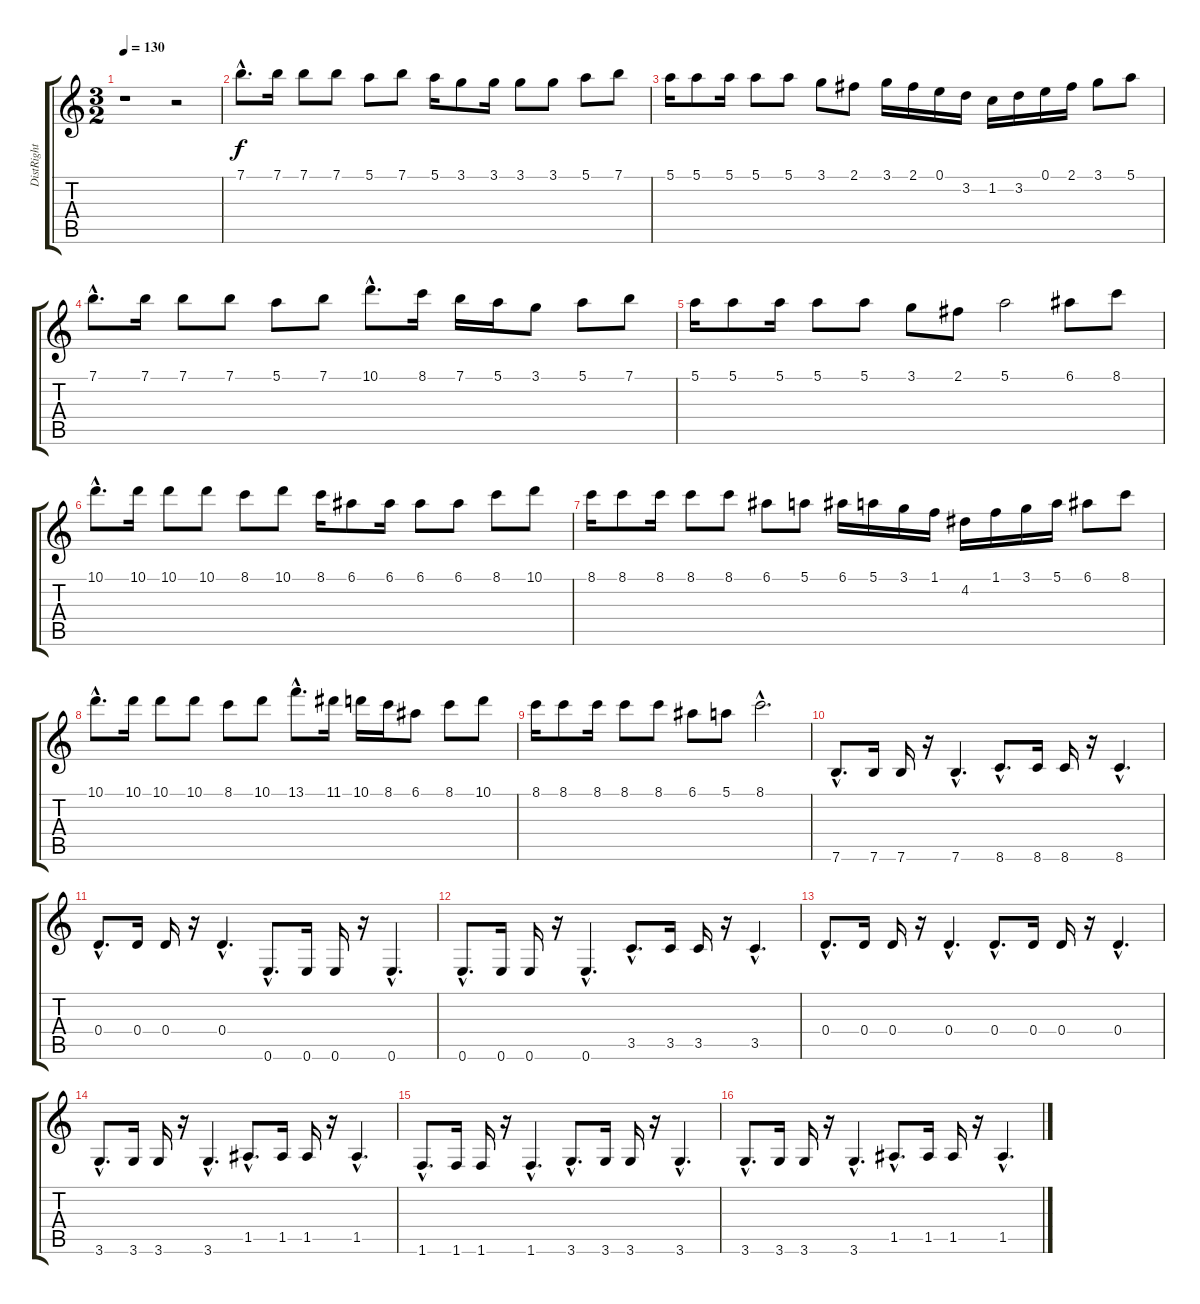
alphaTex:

\track ("DistRight" "DistRight") {instrument overdrivenguitar}
\staff {score tabs}
\tuning (E4 B3 G3 D3 A2 E2) {hide}
\ts (3 2)
\tempo 130
\clef g2
\ks c
r.1{dy f} r.2 |
7.1{hac}.8{d} 7.1.16 7.1.8 7.1.8 5.1.8 7.1.8 5.1.16 3.1.8 3.1.16 3.1.8 3.1.8 5.1.8 7.1.8 |
5.1.16 5.1.8 5.1.16 5.1.8 5.1.8 3.1.8 2.1.8 3.1.16 2.1.16 0.1.16 3.2.16 1.2.16 3.2.16 0.1.16 2.1.16 3.1.8 5.1.8 |
7.1{hac}.8{d} 7.1.16 7.1.8 7.1.8 5.1.8 7.1.8 10.1{hac}.8{d} 8.1.16 7.1.16 5.1.16 3.1.8 5.1.8 7.1.8 |
5.1.16 5.1.8 5.1.16 5.1.8 5.1.8 3.1.8 2.1.8 5.1.2 6.1.8 8.1.8 |
10.1{hac}.8{d} 10.1.16 10.1.8 10.1.8 8.1.8 10.1.8 8.1.16 6.1.8 6.1.16 6.1.8 6.1.8 8.1.8 10.1.8 |
8.1.16 8.1.8 8.1.16 8.1.8 8.1.8 6.1.8 5.1.8 6.1.16 5.1.16 3.1.16 1.1.16 4.2.16 1.1.16 3.1.16 5.1.16 6.1.8 8.1.8 |
10.1{hac}.8{d} 10.1.16 10.1.8 10.1.8 8.1.8 10.1.8 13.1{hac}.8{d} 11.1.16 10.1.16 8.1.16 6.1.8 8.1.8 10.1.8 |
8.1.16 8.1.8 8.1.16 8.1.8 8.1.8 6.1.8 5.1.8 8.1{hac}.2{d} |
7.6{hac}.8{d} 7.6.16 7.6.16 r.16 7.6{hac}.4{d} 8.6{hac}.8{d} 8.6.16 8.6.16 r.16 8.6{hac}.4{d} |
0.4{hac}.8{d} 0.4.16 0.4.16 r.16 0.4{hac}.4{d} 0.6{hac}.8{d} 0.6.16 0.6.16 r.16 0.6{hac}.4{d} |
0.6{hac}.8{d} 0.6.16 0.6.16 r.16 0.6{hac}.4{d} 3.5{hac}.8{d} 3.5.16 3.5.16 r.16 3.5{hac}.4{d} |
0.4{hac}.8{d} 0.4.16 0.4.16 r.16 0.4{hac}.4{d} 0.4{hac}.8{d} 0.4.16 0.4.16 r.16 0.4{hac}.4{d} |
3.6{hac}.8{d} 3.6.16 3.6.16 r.16 3.6{hac}.4{d} 1.5{hac}.8{d} 1.5.16 1.5.16 r.16 1.5{hac}.4{d} |
1.6{hac}.8{d} 1.6.16 1.6.16 r.16 1.6{hac}.4{d} 3.6{hac}.8{d} 3.6.16 3.6.16 r.16 3.6{hac}.4{d} |
3.6{hac}.8{d} 3.6.16 3.6.16 r.16 3.6{hac}.4{d} 1.5{hac}.8{d} 1.5.16 1.5.16 r.16 1.5{hac}.4{d}
